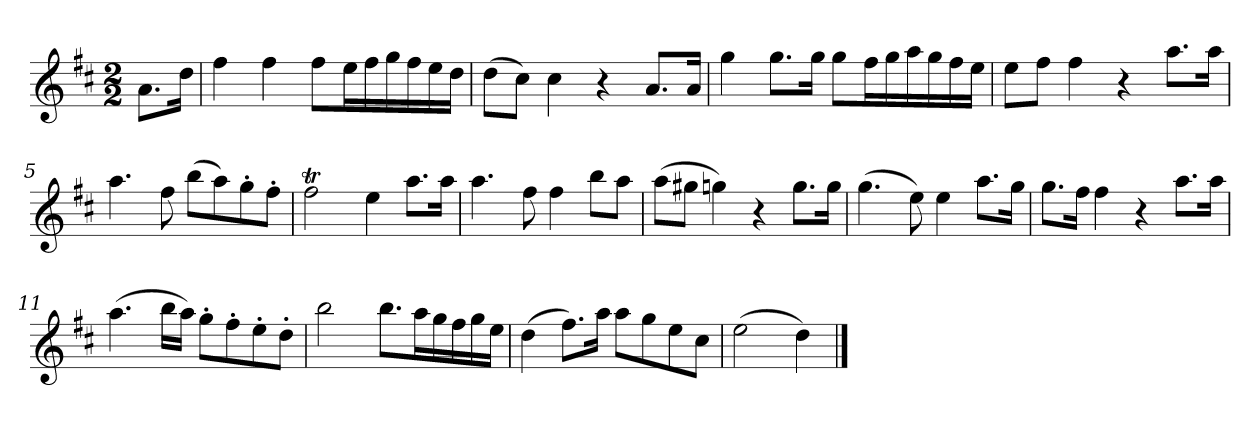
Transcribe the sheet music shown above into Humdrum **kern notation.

**kern
*part1
*staff1
*clefG2
*k[f#c#]
*D:
*M2/2
*MM120
=
8.a\L
16dd\Jk
=1
4ff#
4ff#
8ff#\L
16ee\L
16ff#\
16gg\
16ff#\
16ee\
16dd\JJ
=2
(8dd\L
8cc#\J)
4cc#
4r
8.a/L
16a/Jk
=3
4gg
8.gg\L
16gg\Jk
8gg\L
16ff#\L
16gg\
16aa\
16gg\
16ff#\
16ee\JJ
=4
8ee\L
8ff#\J
4ff#
4r
8.aa\L
16aa\Jk
=5
4.aa
8ff#
(8bb\L
8aa\)
8gg'\
8ff#'\J
=6
2ff#t
4ee
8.aa\L
16aa\Jk
=7
4.aa
8ff#
4ff#
8bb\L
8aa\J
=8
(8aa\L
8gg#X\J
4ggn)
4r
8.gg\L
16gg\Jk
=9
(4.gg
8ee)
4ee
8.aa\L
16gg\Jk
=10
8.gg\L
16ff#\Jk
4ff#
4r
8.aa\L
16aa\Jk
=11
(4.aa
16bb\LL
16aa\JJ)
8gg'\L
8ff#'\
8ee'\
8dd'\J
=12
2bb
8.bb\L
16aa\L
16gg\
16ff#\
16gg\
16ee\JJ
=13
(4dd
8.ff#\L)
16aa\Jk
8aa\L
8gg\
8ee\
8cc#\J
=14
(2ee
4dd)
==
*-
